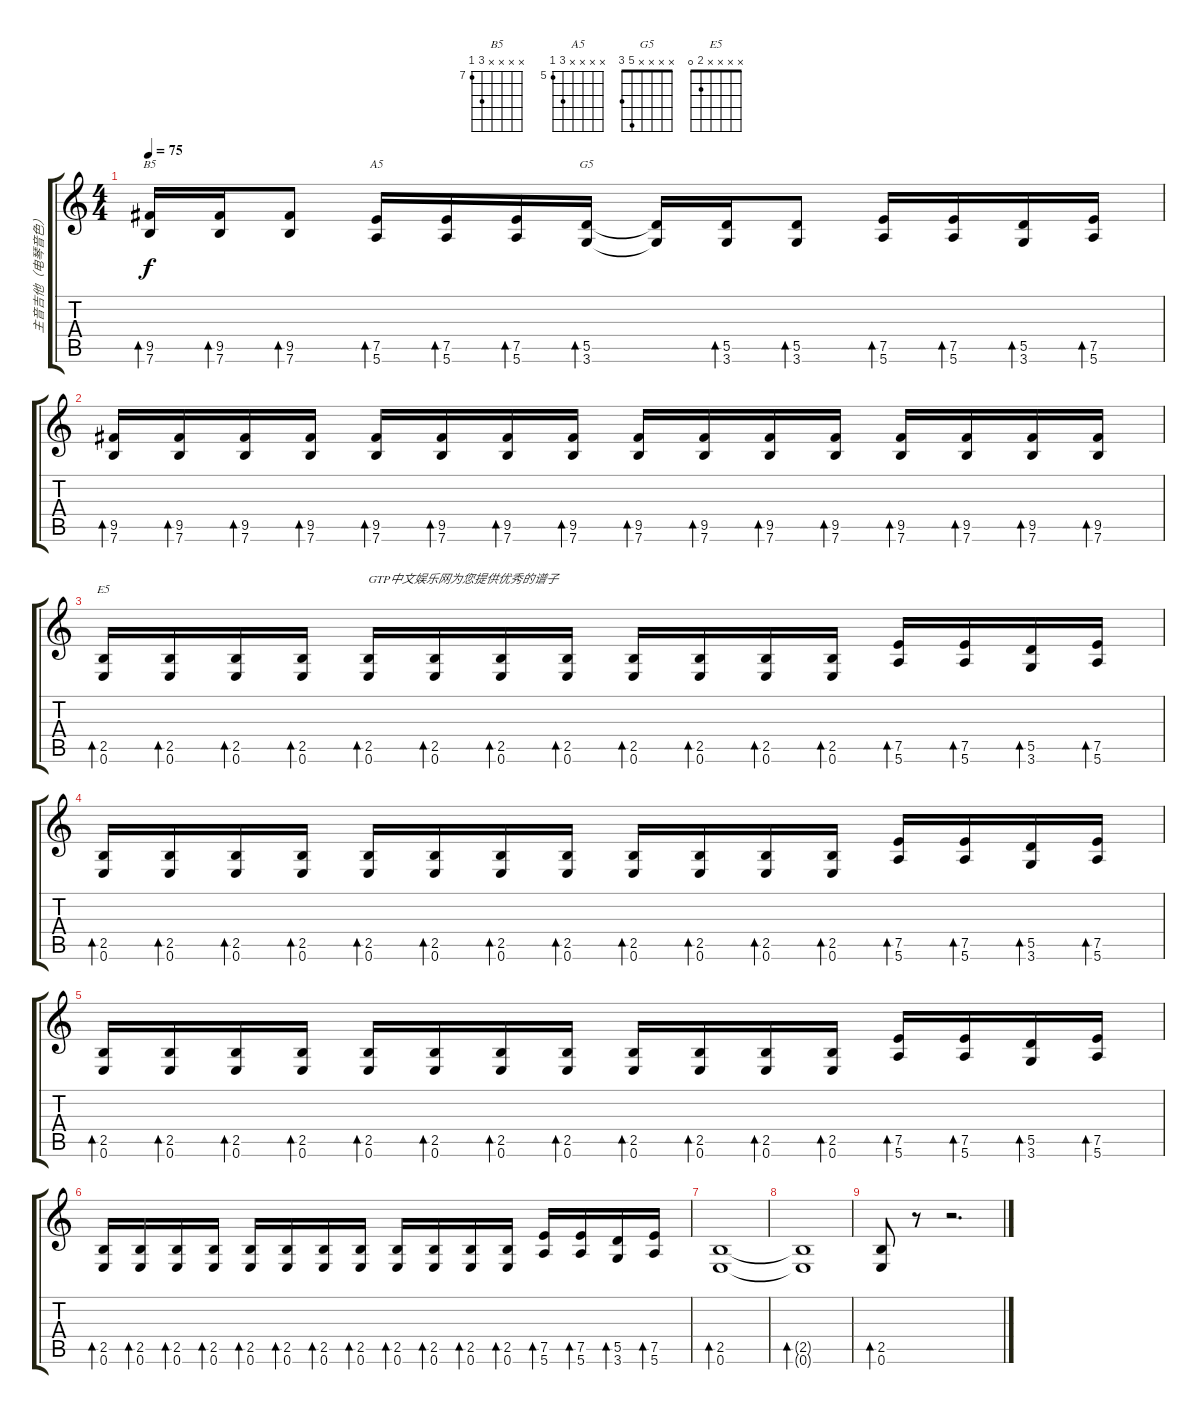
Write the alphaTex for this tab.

\track ("主音吉他（电琴音色）" "主音吉他（电琴音色）") {instrument distortionguitar}
\staff {score tabs}
\tuning (E4 B3 G3 D3 A2 E2) {hide}
\chord ("B5" x x x x 9 7) {firstfret 7}
\chord ("A5" x x x x 7 5) {firstfret 5}
\chord ("G5" x x x x 5 3)
\chord ("E5" x x x x 2 0)
\ts (4 4)
\tempo 75
\clef g2
\ks c
(9.5 7.6).16{bd 60 ch "B5" dy f} (9.5 7.6).16{bd 60} (9.5 7.6).8{bd 60} (7.5 5.6).16{bd 60 ch "A5"} (7.5 5.6).16{bd 60} (7.5 5.6).16{bd 60} (5.5 3.6).16{bd 60 ch "G5"} (5.5{t} 3.6{t}).16 (5.5 3.6).16{bd 60} (5.5 3.6).8{bd 60} (7.5 5.6).16{bd 60} (7.5 5.6).16{bd 60} (5.5 3.6).16{bd 60} (7.5 5.6).16{bd 60} |
(9.5 7.6).16{bd 60} (9.5 7.6).16{bd 60} (9.5 7.6).16{bd 60} (9.5 7.6).16{bd 60} (9.5 7.6).16{bd 60} (9.5 7.6).16{bd 60} (9.5 7.6).16{bd 60} (9.5 7.6).16{bd 60} (9.5 7.6).16{bd 60} (9.5 7.6).16{bd 60} (9.5 7.6).16{bd 60} (9.5 7.6).16{bd 60} (9.5 7.6).16{bd 60} (9.5 7.6).16{bd 60} (9.5 7.6).16{bd 60} (9.5 7.6).16{bd 60} |
(2.5 0.6).16{bd 60 ch "E5"} (2.5 0.6).16{bd 60} (2.5 0.6).16{bd 60} (2.5 0.6).16{bd 60} (2.5 0.6).16{bd 60 txt "GTP中文娱乐网为您提供优秀的谱子"} (2.5 0.6).16{bd 60} (2.5 0.6).16{bd 60} (2.5 0.6).16{bd 60} (2.5 0.6).16{bd 60} (2.5 0.6).16{bd 60} (2.5 0.6).16{bd 60} (2.5 0.6).16{bd 60} (7.5 5.6).16{bd 60} (7.5 5.6).16{bd 60} (5.5 3.6).16{bd 60} (7.5 5.6).16{bd 60} |
(2.5 0.6).16{bd 60} (2.5 0.6).16{bd 60} (2.5 0.6).16{bd 60} (2.5 0.6).16{bd 60} (2.5 0.6).16{bd 60} (2.5 0.6).16{bd 60} (2.5 0.6).16{bd 60} (2.5 0.6).16{bd 60} (2.5 0.6).16{bd 60} (2.5 0.6).16{bd 60} (2.5 0.6).16{bd 60} (2.5 0.6).16{bd 60} (7.5 5.6).16{bd 60} (7.5 5.6).16{bd 60} (5.5 3.6).16{bd 60} (7.5 5.6).16{bd 60} |
(2.5 0.6).16{bd 60} (2.5 0.6).16{bd 60} (2.5 0.6).16{bd 60} (2.5 0.6).16{bd 60} (2.5 0.6).16{bd 60} (2.5 0.6).16{bd 60} (2.5 0.6).16{bd 60} (2.5 0.6).16{bd 60} (2.5 0.6).16{bd 60} (2.5 0.6).16{bd 60} (2.5 0.6).16{bd 60} (2.5 0.6).16{bd 60} (7.5 5.6).16{bd 60} (7.5 5.6).16{bd 60} (5.5 3.6).16{bd 60} (7.5 5.6).16{bd 60} |
(2.5 0.6).16{bd 60} (2.5 0.6).16{bd 60} (2.5 0.6).16{bd 60} (2.5 0.6).16{bd 60} (2.5 0.6).16{bd 60} (2.5 0.6).16{bd 60} (2.5 0.6).16{bd 60} (2.5 0.6).16{bd 60} (2.5 0.6).16{bd 60} (2.5 0.6).16{bd 60} (2.5 0.6).16{bd 60} (2.5 0.6).16{bd 60} (7.5 5.6).16{bd 60} (7.5 5.6).16{bd 60} (5.5 3.6).16{bd 60} (7.5 5.6).16{bd 60} |
(2.5 0.6).1{bd 60} |
(2.5{t} 0.6{t}).1{bd 60} |
(2.5 0.6).8{bd 60} r.8 r.2{d}
